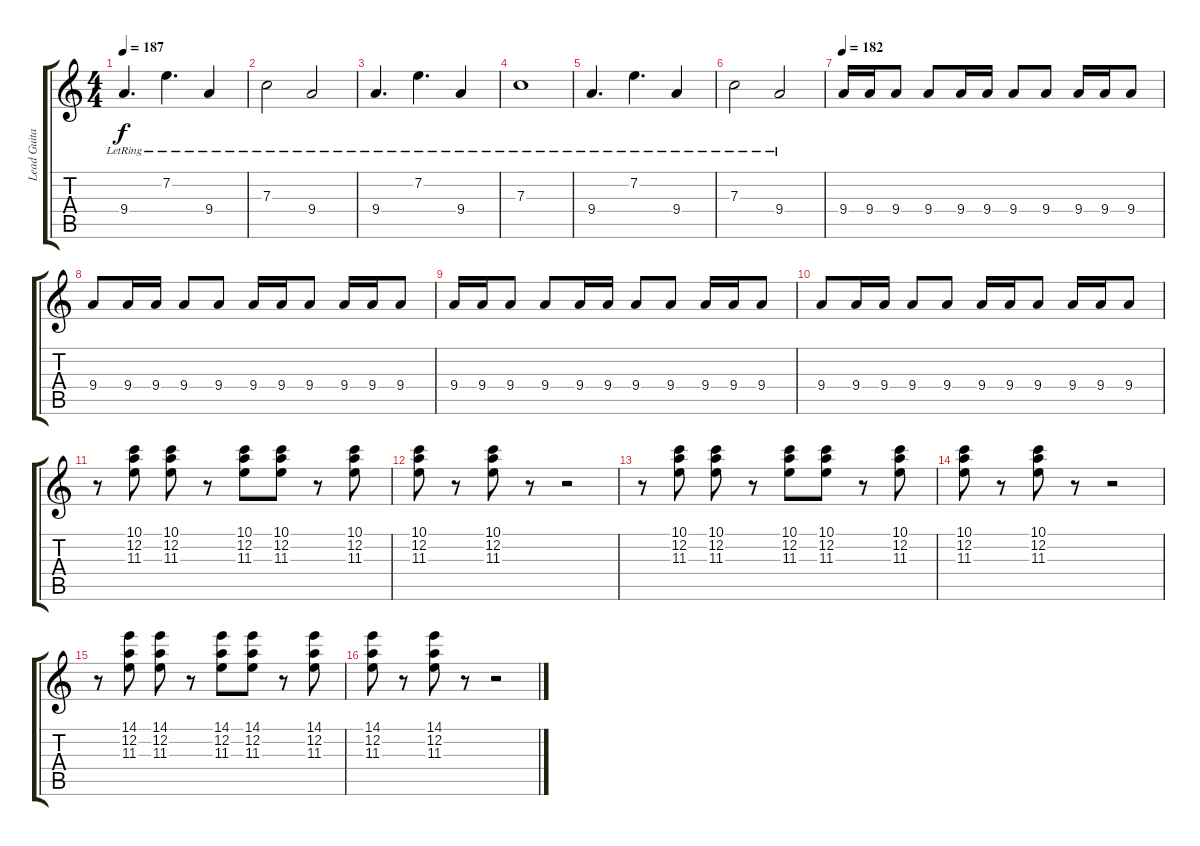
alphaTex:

\track ("Lead Guitar 2" "Lead Guita") {instrument distortionguitar}
\staff {score tabs}
\tuning (D4 A3 F3 C3 G2 C2) {hide}
\ts (4 4)
\tempo 187
\clef g2
\ks c
9.4{lr}.4{d dy f} 7.2{lr}.4{d} 9.4{lr}.4 |
7.3{lr}.2 9.4{lr}.2 |
9.4{lr}.4{d} 7.2{lr}.4{d} 9.4{lr}.4 |
7.3{lr}.1 |
9.4{lr}.4{d} 7.2{lr}.4{d} 9.4{lr}.4 |
7.3{lr}.2 9.4{lr}.2 |
\tempo 182
9.4.16{instrument overdrivenguitar} 9.4.16 9.4.8 9.4.8 9.4.16 9.4.16 9.4.8 9.4.8 9.4.16 9.4.16 9.4.8 |
9.4.8 9.4.16 9.4.16 9.4.8 9.4.8 9.4.16 9.4.16 9.4.8 9.4.16 9.4.16 9.4.8 |
9.4.16 9.4.16 9.4.8 9.4.8 9.4.16 9.4.16 9.4.8 9.4.8 9.4.16 9.4.16 9.4.8 |
9.4.8 9.4.16 9.4.16 9.4.8 9.4.8 9.4.16 9.4.16 9.4.8 9.4.16 9.4.16 9.4.8 |
r.8 (10.1 12.2 11.3).8 (10.1 12.2 11.3).8 r.8 (10.1 12.2 11.3).8 (10.1 12.2 11.3).8 r.8 (10.1 12.2 11.3).8 |
(10.1 12.2 11.3).8 r.8 (10.1 12.2 11.3).8 r.8 r.2 |
r.8 (10.1 12.2 11.3).8 (10.1 12.2 11.3).8 r.8 (10.1 12.2 11.3).8 (10.1 12.2 11.3).8 r.8 (10.1 12.2 11.3).8 |
(10.1 12.2 11.3).8 r.8 (10.1 12.2 11.3).8 r.8 r.2 |
r.8 (14.1 12.2 11.3).8 (14.1 12.2 11.3).8 r.8 (14.1 12.2 11.3).8 (14.1 12.2 11.3).8 r.8 (14.1 12.2 11.3).8 |
(14.1 12.2 11.3).8 r.8 (14.1 12.2 11.3).8 r.8 r.2
